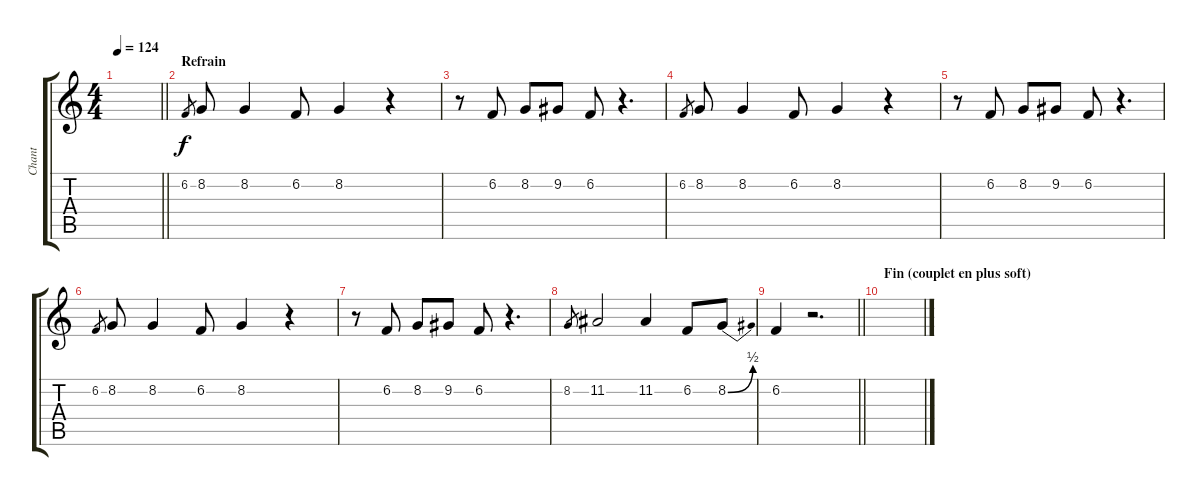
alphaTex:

\track ("Chant" "Chant") {instrument voiceoohs}
\staff {score tabs}
\tuning (E4 B3 G3 D3 A2 E2) {hide}
\ts (4 4)
\tempo 124
\clef g2
\barLineRight lightlight
\ks c
|
\section ("" "Refrain")
6.2.8{gr} 8.2.8 8.2.4 6.2.8 8.2.4 r.4 |
r.8 6.2.8 8.2.8 9.2.8 6.2.8 r.4{d} |
6.2.8{gr} 8.2.8 8.2.4 6.2.8 8.2.4 r.4 |
r.8 6.2.8 8.2.8 9.2.8 6.2.8 r.4{d} |
6.2.8{gr} 8.2.8 8.2.4 6.2.8 8.2.4 r.4 |
r.8 6.2.8 8.2.8 9.2.8 6.2.8 r.4{d} |
8.2.8{gr} 11.2.2 11.2.4 6.2.8 8.2{be (bend 0 0 60 2)}.8 |
\barLineRight lightlight
6.2.4 r.2{d} |
\section ("" "Fin (couplet en plus soft)")
